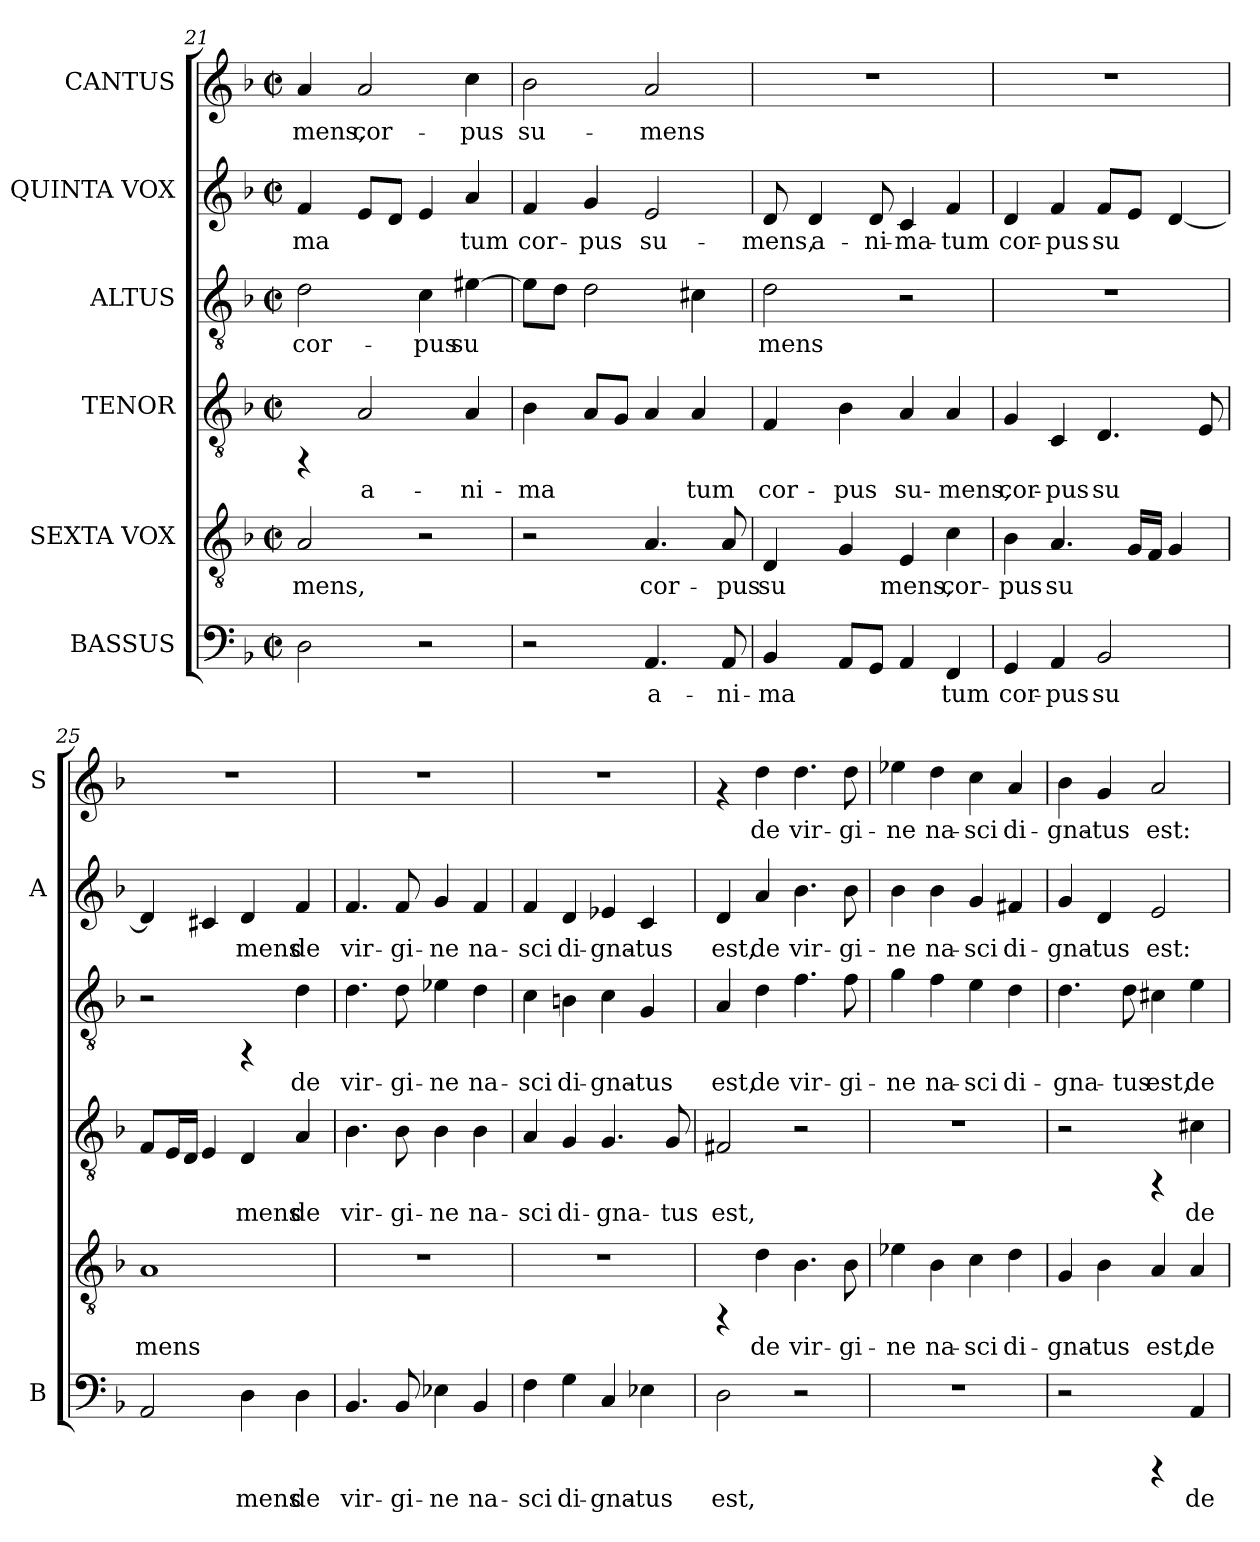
**kern	**text	**kern	**text	**kern	**text	**kern	**text	**kern	**text	**kern	**text
*part6	*part6	*part5	*part5	*part4	*part4	*part3	*part3	*part2	*part2	*part1	*part1
*staff6	*staff6	*staff5	*staff5	*staff4	*staff4	*staff3	*staff3	*staff2	*staff2	*staff1	*staff1
*I"BASSUS	*	*I"SEXTA VOX	*	*I"TENOR	*	*I"ALTUS	*	*I"QUINTA VOX	*	*I"CANTUS	*
*I'B	*	*	*	*	*	*	*	*I'A	*	*I'S	*
*clefF4	*	*clefGv2	*	*clefGv2	*	*clefGv2	*	*clefG2	*	*clefG2	*
*k[b-]	*	*k[b-]	*	*k[b-]	*	*k[b-]	*	*k[b-]	*	*k[b-]	*
*F:	*	*F:	*	*F:	*	*F:	*	*F:	*	*F:	*
*M2/2	*	*M2/2	*	*M2/2	*	*M2/2	*	*M2/2	*	*M2/2	*
*met(c|)	*	*met(c|)	*	*met(c|)	*	*met(c|)	*	*met(c|)	*	*met(c|)	*
=21	=21	=21	=21	=21	=21	=21	=21	=21	=21	=21	=21
!	!LO:LY:b:cj	!	!LO:LY:b:cj	!	!	!	!LO:LY:b:cj	!	!LO:LY:b:cj	!	!LO:LY:b:cj
2D\	.	2A/	-mens,	4rFF	.	2d\	cor-	4f/	-ma-	4a/	-mens,
!	!	!	!	!	!LO:LY:b:cj	!	!	!	!LO:LY:b:cj	!	!LO:LY:b:cj
.	.	.	.	2A/	a-	.	.	8e/L	--	2a/	cor-
!	!	!	!	!	!	!	!	!	!LO:LY:b:cj	!	!
.	.	.	.	.	.	.	.	8d/J	--	.	.
!	!	!	!	!	!	!	!LO:LY:b:cj	!	!LO:LY:b:cj	!	!
2r	.	2r	.	.	.	4c\	-pus	4e/	--	.	.
!	!	!	!	!	!LO:LY:b:cj	!	!LO:LY:b:cj	!	!LO:LY:b:cj	!	!LO:LY:b:cj
.	.	.	.	4A/	-ni-	[>4e#X\	su-	4a/	-tum	4cc\	-pus
=22	=22	=22	=22	=22	=22	=22	=22	=22	=22	=22	=22
!	!	!	!	!	!LO:LY:b:cj	!	!LO:LY:b:cj	!	!LO:LY:b:cj	!	!LO:LY:b:cj
2r	.	2r	.	4B-\	-ma-	8e#\L]	--	4f/	cor-	2b-\	su-
!	!	!	!	!	!	!	!LO:LY:b:cj	!	!	!	!
.	.	.	.	.	.	8d\J	--	.	.	.	.
!	!	!	!	!	!LO:LY:b:cj	!	!LO:LY:b:cj	!	!LO:LY:b:cj	!	!
.	.	.	.	8A/L	--	2d\	--	4g/	-pus	.	.
!	!	!	!	!	!LO:LY:b:cj	!	!	!	!	!	!
.	.	.	.	8G/J	--	.	.	.	.	.	.
!	!LO:LY:b:cj	!	!LO:LY:b:cj	!	!LO:LY:b:cj	!	!	!	!LO:LY:b:cj	!	!LO:LY:b:cj
4.AA/	a-	4.A/	cor-	4A/	--	.	.	2e/	su-	2a/	-mens
!	!	!	!	!	!LO:LY:b:cj	!	!LO:LY:b:cj	!	!	!	!
.	.	.	.	4A/	-tum	4c#X\	--	.	.	.	.
!	!LO:LY:b:cj	!	!LO:LY:b:cj	!	!	!	!	!	!	!	!
8AA/	-ni-	8A/	-pus	.	.	.	.	.	.	.	.
!!LO:PB:g=z
=23	=23	=23	=23	=23	=23	=23	=23	=23	=23	=23	=23
!	!LO:LY:b:cj	!	!LO:LY:b:cj	!	!LO:LY:b:cj	!	!LO:LY:b:cj	!	!LO:LY:b:cj	!	!
4BB-/	-ma-	4D/	su-	4F/	cor-	2d\	-mens	8d/	-mens,	1r	.
!	!	!	!	!	!	!	!	!	!LO:LY:b:cj	!	!
.	.	.	.	.	.	.	.	4d/	a-	.	.
!	!LO:LY:b:cj	!	!LO:LY:b:cj	!	!LO:LY:b:cj	!	!	!	!	!	!
8AA/L	--	4G/	--	4B-\	-pus	.	.	.	.	.	.
!	!LO:LY:b:cj	!	!	!	!	!	!	!	!LO:LY:b:cj	!	!
8GG/J	--	.	.	.	.	.	.	8d/	-ni-	.	.
!	!LO:LY:b:cj	!	!LO:LY:b:cj	!	!LO:LY:b:cj	!	!	!	!LO:LY:b:cj	!	!
4AA/	--	4E/	-mens,	4A/	su-	2r	.	4c/	-ma-	.	.
!	!LO:LY:b:cj	!	!LO:LY:b:cj	!	!LO:LY:b:cj	!	!	!	!LO:LY:b:cj	!	!
4FF/	-tum	4c\	cor-	4A/	-mens,	.	.	4f/	-tum	.	.
=24	=24	=24	=24	=24	=24	=24	=24	=24	=24	=24	=24
!	!LO:LY:b:cj	!	!LO:LY:b:cj	!	!LO:LY:b:cj	!	!	!	!LO:LY:b:cj	!	!
4GG/	cor-	4B-\	-pus	4G/	cor-	1r	.	4d/	cor-	1r	.
!	!LO:LY:b:cj	!	!LO:LY:b:cj	!	!LO:LY:b:cj	!	!	!	!LO:LY:b:cj	!	!
4AA/	-pus	4.A/	su-	4C/	-pus	.	.	4f/	-pus	.	.
!	!LO:LY:b:cj	!	!	!	!LO:LY:b:cj	!	!	!	!LO:LY:b:cj	!	!
2BB-/	su-	.	.	4.D/	su-	.	.	8f/L	su-	.	.
!	!	!	!LO:LY:b:cj	!	!	!	!	!	!LO:LY:b:cj	!	!
.	.	16G/L	--	.	.	.	.	8e/J	--	.	.
!	!	!	!LO:LY:b:cj	!	!	!	!	!	!	!	!
.	.	16F/J	--	.	.	.	.	.	.	.	.
!	!	!	!LO:LY:b:cj	!	!	!	!	!	!LO:LY:b:cj	!	!
.	.	4G/	--	.	.	.	.	[<4d/	--	.	.
!	!	!	!	!	!LO:LY:b:cj	!	!	!	!	!	!
.	.	.	.	8E/	--	.	.	.	.	.	.
=25	=25	=25	=25	=25	=25	=25	=25	=25	=25	=25	=25
!	!LO:LY:b:cj	!	!LO:LY:b:cj	!	!LO:LY:b:cj	!	!	!	!LO:LY:b:cj	!	!
2AA/	--	1A	-mens	8F/L	--	2r	.	4d/]	--	1r	.
!	!	!	!	!	!LO:LY:b:cj	!	!	!	!	!	!
.	.	.	.	16E/	--	.	.	.	.	.	.
!	!	!	!	!	!LO:LY:b:cj	!	!	!	!	!	!
.	.	.	.	16D/J	--	.	.	.	.	.	.
!	!	!	!	!	!LO:LY:b:cj	!	!	!	!LO:LY:b:cj	!	!
.	.	.	.	4E/	--	.	.	4c#X/	--	.	.
!	!LO:LY:b:cj	!	!	!	!LO:LY:b:cj	!	!	!	!LO:LY:b:cj	!	!
4D\	-mens	.	.	4D/	-mens	4rFF	.	4d/	-mens	.	.
!	!LO:LY:b:cj	!	!	!	!LO:LY:b:cj	!	!LO:LY:b:cj	!	!LO:LY:b:cj	!	!
4D\	de	.	.	4A/	de	4d\	de	4f/	de	.	.
=26	=26	=26	=26	=26	=26	=26	=26	=26	=26	=26	=26
!	!LO:LY:b:cj	!	!	!	!LO:LY:b:cj	!	!LO:LY:b:cj	!	!LO:LY:b:cj	!	!
4.BB-/	vir-	1r	.	4.B-\	vir-	4.d\	vir-	4.f/	vir-	1r	.
!	!LO:LY:b:cj	!	!	!	!LO:LY:b:cj	!	!LO:LY:b:cj	!	!LO:LY:b:cj	!	!
8BB-/	-gi-	.	.	8B-\	-gi-	8d\	-gi-	8f/	-gi-	.	.
!	!LO:LY:b:cj	!	!	!	!LO:LY:b:cj	!	!LO:LY:b:cj	!	!LO:LY:b:cj	!	!
4E-X\	-ne	.	.	4B-\	-ne	4e-X\	-ne	4g/	-ne	.	.
!	!LO:LY:b:cj	!	!	!	!LO:LY:b:cj	!	!LO:LY:b:cj	!	!LO:LY:b:cj	!	!
4BB-/	na-	.	.	4B-\	na-	4d\	na-	4f/	na-	.	.
=27	=27	=27	=27	=27	=27	=27	=27	=27	=27	=27	=27
!	!LO:LY:b:cj	!	!	!	!LO:LY:b:cj	!	!LO:LY:b:cj	!	!LO:LY:b:cj	!	!
4F\	-sci	1r	.	4A/	-sci	4c\	-sci	4f/	-sci	1r	.
!	!LO:LY:b:cj	!	!	!	!LO:LY:b:cj	!	!LO:LY:b:cj	!	!LO:LY:b:cj	!	!
4G\	di-	.	.	4G/	di-	4Bn\	di-	4d/	di-	.	.
!	!LO:LY:b:cj	!	!	!	!LO:LY:b:cj	!	!LO:LY:b:cj	!	!LO:LY:b:cj	!	!
4C/	-gna-	.	.	4.G/	-gna-	4c\	-gna-	4e-X/	-gna-	.	.
!	!LO:LY:b:cj	!	!	!	!	!	!LO:LY:b:cj	!	!LO:LY:b:cj	!	!
4E-X\	-tus	.	.	.	.	4G/	-tus	4c/	-tus	.	.
!	!	!	!	!	!LO:LY:b:cj	!	!	!	!	!	!
.	.	.	.	8G/	-tus	.	.	.	.	.	.
!!LO:PB:g=z
=28	=28	=28	=28	=28	=28	=28	=28	=28	=28	=28	=28
!	!LO:LY:b:cj	!	!	!	!LO:LY:b:cj	!	!LO:LY:b:cj	!	!LO:LY:b:cj	!	!
2D\	est,	4rFF	.	2F#X/	est,	4A/	est,	4d/	est,	4rf	.
!	!	!	!LO:LY:b:cj	!	!	!	!LO:LY:b:cj	!	!LO:LY:b:cj	!	!LO:LY:b:cj
.	.	4d\	de	.	.	4d\	de	4a/	de	4dd\	de
!	!	!	!LO:LY:b:cj	!	!	!	!LO:LY:b:cj	!	!LO:LY:b:cj	!	!LO:LY:b:cj
2r	.	4.B-\	vir-	2r	.	4.f\	vir-	4.b-\	vir-	4.dd\	vir-
!	!	!	!LO:LY:b:cj	!	!	!	!LO:LY:b:cj	!	!LO:LY:b:cj	!	!LO:LY:b:cj
.	.	8B-\	-gi-	.	.	8f\	-gi-	8b-\	-gi-	8dd\	-gi-
=29	=29	=29	=29	=29	=29	=29	=29	=29	=29	=29	=29
!	!	!	!LO:LY:b:cj	!	!	!	!LO:LY:b:cj	!	!LO:LY:b:cj	!	!LO:LY:b:cj
1r	.	4e-X\	-ne	1r	.	4g\	-ne	4b-\	-ne	4ee-X\	-ne
!	!	!	!LO:LY:b:cj	!	!	!	!LO:LY:b:cj	!	!LO:LY:b:cj	!	!LO:LY:b:cj
.	.	4B-\	na-	.	.	4f\	na-	4b-\	na-	4dd\	na-
!	!	!	!LO:LY:b:cj	!	!	!	!LO:LY:b:cj	!	!LO:LY:b:cj	!	!LO:LY:b:cj
.	.	4c\	-sci	.	.	4e\	-sci	4g/	-sci	4cc\	-sci
!	!	!	!LO:LY:b:cj	!	!	!	!LO:LY:b:cj	!	!LO:LY:b:cj	!	!LO:LY:b:cj
.	.	4d\	di-	.	.	4d\	di-	4f#X/	di-	4a/	di-
=30	=30	=30	=30	=30	=30	=30	=30	=30	=30	=30	=30
!	!	!	!LO:LY:b:cj	!	!	!	!LO:LY:b:cj	!	!LO:LY:b:cj	!	!LO:LY:b:cj
2r	.	4G/	-gna-	2r	.	4.d\	-gna-	4g/	-gna-	4b-\	-gna-
!	!	!	!LO:LY:b:cj	!	!	!	!	!	!LO:LY:b:cj	!	!LO:LY:b:cj
.	.	4B-\	-tus	.	.	.	.	4d/	-tus	4g/	-tus
!	!	!	!	!	!	!	!LO:LY:b:cj	!	!	!	!
.	.	.	.	.	.	8d\	-tus	.	.	.	.
!	!	!	!LO:LY:b:cj	!	!	!	!LO:LY:b:cj	!	!LO:LY:b:cj	!	!LO:LY:b:cj
4rCCC	.	4A/	est,	4rFF	.	4c#X\	est,	2e/	est:	2a/	est:
!	!LO:LY:b:cj	!	!LO:LY:b:cj	!	!LO:LY:b:cj	!	!LO:LY:b:cj	!	!	!	!
4AA/	de	4A/	de	4c#X\	de	4e\	de	.	.	.	.
=	=	=	=	=	=	=	=	=	=	=	=
*-	*-	*-	*-	*-	*-	*-	*-	*-	*-	*-	*-
